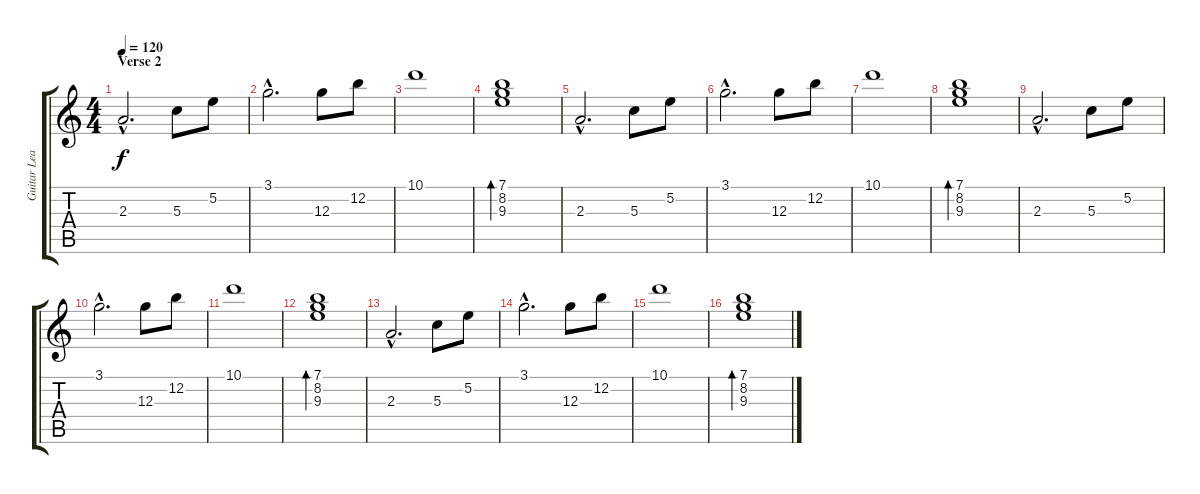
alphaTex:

\track ("Guitar Lead (Solo)" "Guitar Lea") {instrument distortionguitar}
\staff {score tabs}
\tuning (E4 B3 G3 D3 A2 E2) {hide}
\ts (4 4)
\section ("" "Verse 2")
\tempo 120
\clef g2
\ks c
2.3{hac}.2{d dy f volume 16 instrument electricguitarclean} 5.3.8 5.2.8 |
3.1{hac}.2{d} 12.3.8 12.2.8 |
10.1.1 |
(7.1 8.2 9.3).1{bd 120} |
2.3{hac}.2{d volume 16 instrument electricguitarclean} 5.3.8 5.2.8 |
3.1{hac}.2{d} 12.3.8 12.2.8 |
10.1.1 |
(7.1 8.2 9.3).1{bd 120} |
2.3{hac}.2{d volume 16 instrument electricguitarclean} 5.3.8 5.2.8 |
3.1{hac}.2{d} 12.3.8 12.2.8 |
10.1.1 |
(7.1 8.2 9.3).1{bd 120} |
2.3{hac}.2{d volume 16 instrument electricguitarclean} 5.3.8 5.2.8 |
3.1{hac}.2{d} 12.3.8 12.2.8 |
10.1.1 |
(7.1 8.2 9.3).1{bd 120}
